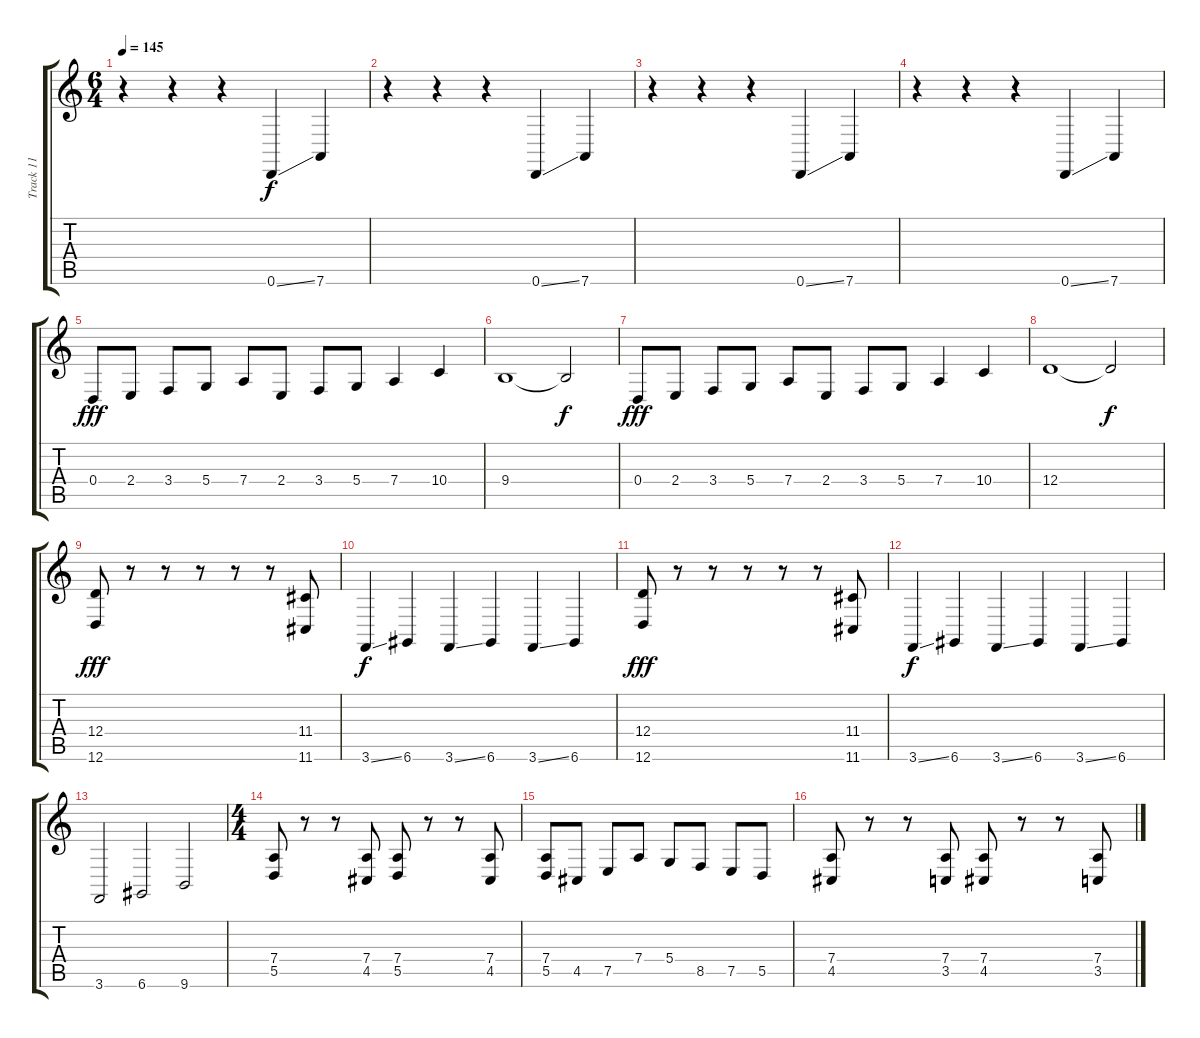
\track ("Track 11" "Track 11") {instrument trumpet}
\staff {score tabs}
\tuning (E4 B3 G3 D3 A2 D2) {hide}
\ts (6 4)
\tempo 145
\clef g2
\ks c
r.4{dy f} r.4 r.4 0.6{ss}.4 7.6.4 |
r.4 r.4 r.4 0.6{ss}.4 7.6.4 |
r.4 r.4 r.4 0.6{ss}.4 7.6.4 |
r.4 r.4 r.4 0.6{ss}.4 7.6.4 |
0.4.8{dy fff} 2.4.8 3.4.8 5.4.8 7.4.8 2.4.8 3.4.8 5.4.8 7.4.4 10.4.4 |
9.4.1 9.4{t}.2{dy f} |
0.4.8{dy fff} 2.4.8 3.4.8 5.4.8 7.4.8 2.4.8 3.4.8 5.4.8 7.4.4 10.4.4 |
12.4.1 12.4{t}.2{dy f} |
(12.4 12.6).8{dy fff} r.8 r.8 r.8 r.8 r.8 (11.4 11.6).8 |
3.6{ss}.4{dy f} 6.6.4 3.6{ss}.4 6.6.4 3.6{ss}.4 6.6.4 |
(12.4 12.6).8{dy fff} r.8 r.8 r.8 r.8 r.8 (11.4 11.6).8 |
3.6{ss}.4{dy f} 6.6.4 3.6{ss}.4 6.6.4 3.6{ss}.4 6.6.4 |
3.6.2 6.6.2 9.6.2 |
\ts (4 4)
(7.4 5.5).8{instrument cello} r.8 r.8 (7.4 4.5).8 (7.4 5.5).8 r.8 r.8 (7.4 4.5).8 |
(7.4 5.5).8 4.5.8 7.5.8 7.4.8 5.4.8 8.5.8 7.5.8 5.5.8 |
(7.4 4.5).8 r.8 r.8 (7.4 3.5).8 (7.4 4.5).8 r.8 r.8 (7.4 3.5).8
